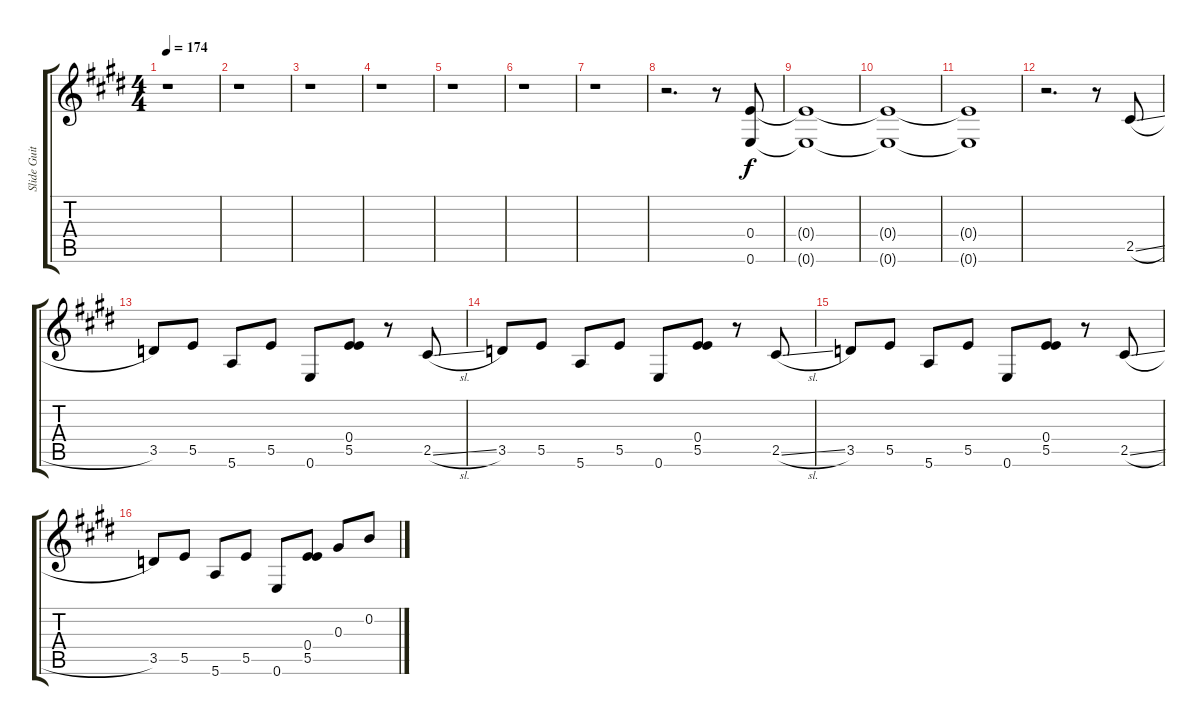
\track ("Slide Guitar (Open-E)" "Slide Guit") {solo instrument overdrivenguitar}
\staff {score tabs}
\tuning (E4 B3 Ab3 E3 B2 E2) {hide}
\ts (4 4)
\tempo 174
\clef g2
\ks e
r.1{dy f instrument overdrivenguitar} |
r.1 |
r.1 |
r.1 |
r.1 |
r.1 |
r.1 |
\ks c#minor
r.2{d} r.8 (0.4 0.6).8 |
(0.4{t} 0.6{t}).1 |
(0.4{t} 0.6{t}).1 |
(0.4{t} 0.6{t}).1 |
\ks e
r.2{d} r.8 2.5{sl}.8 |
\ks c#minor
3.5.8 5.5.8 5.6.8 5.5.8 0.6.8 (0.4 5.5).8 r.8 2.5{sl}.8 |
3.5.8 5.5.8 5.6.8 5.5.8 0.6.8 (0.4 5.5).8 r.8 2.5{sl}.8 |
3.5.8 5.5.8 5.6.8 5.5.8 0.6.8 (0.4 5.5).8 r.8 2.5{sl}.8 |
\ks e
3.5.8 5.5.8 5.6.8 5.5.8 0.6.8 (0.4 5.5).8 0.3.8 0.2.8
